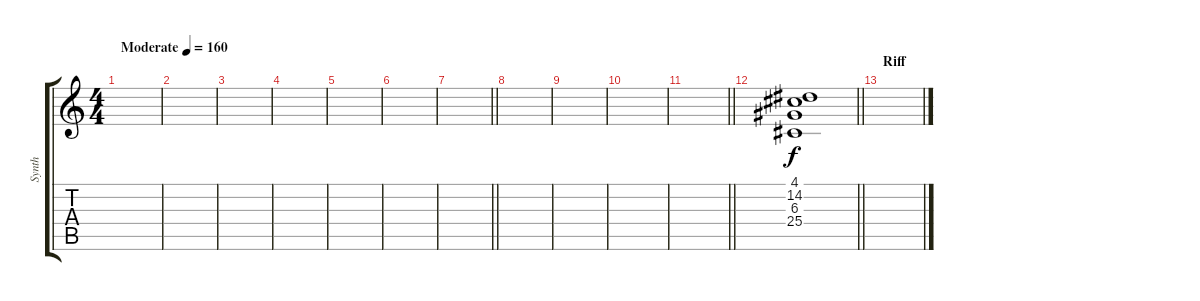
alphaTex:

\track ("Synth" "Synth") {instrument lead2sawtooth}
\staff {score tabs}
\tuning (E4 B3 G3 D3 A2 E2) {hide}
\ts (4 4)
\tempo (160 "Moderate")
\clef g2
\ks c
|
|
|
|
|
|
\barLineRight lightlight
|
|
|
|
\barLineRight lightlight
|
\barLineRight lightlight
(4.1 14.2 6.3 25.4).1 |
\section ("" "Riff")
